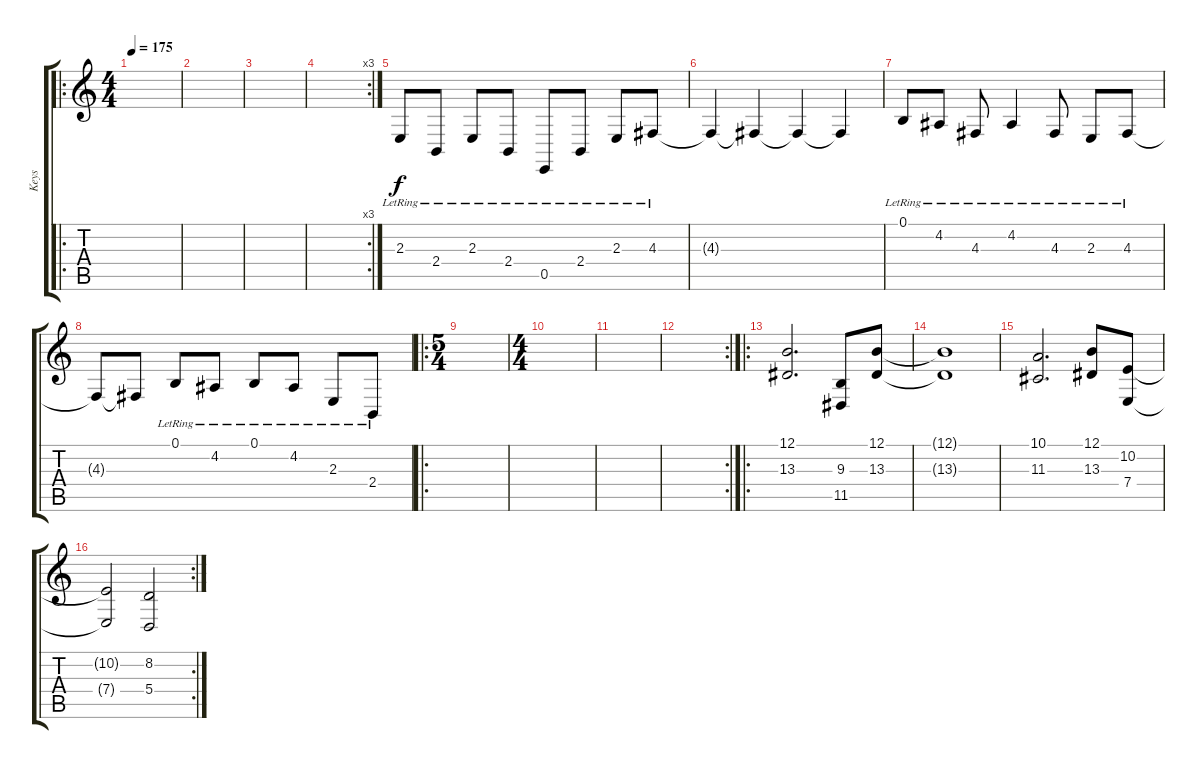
\track ("Keys" "Keys") {instrument pad1newage}
\staff {score tabs}
\tuning (B3 Gb3 D3 A2 E2 B1) {hide}
\ro
\ts (4 4)
\tempo 175
\clef g2
\ks c
|
|
|
\rc 3
|
2.3{lr}.8 2.4{lr}.8 2.3{lr}.8 2.4{lr}.8 0.5{lr}.8 2.4{lr}.8 2.3{lr}.8 4.3{lr}.8 |
4.3{t}.4 4.3{t}.4 4.3{t}.4 4.3{t}.4 |
0.1{lr}.8 4.2{lr}.8 4.3{lr}.8 4.2{lr}.4 4.3{lr}.8 2.3{lr}.8 4.3{lr}.8 |
4.3{t}.8 4.3{t}.8 0.1{lr}.8 4.2{lr}.8 0.1{lr}.8 4.2{lr}.8 2.3{lr}.8 2.4{lr}.8 |
\ro
\ts (5 4)
|
\ts (4 4)
|
|
\rc 2
|
\ro
(12.1 13.3).2{d instrument percussiveorgan} (9.3 11.5).8 (12.1 13.3).8 |
(12.1{t} 13.3{t}).1 |
(10.1 11.3).2{d} (12.1 13.3).8 (10.2 7.4).8 |
\rc 2
(10.2{t} 7.4{t}).2 (8.2 5.4).2
